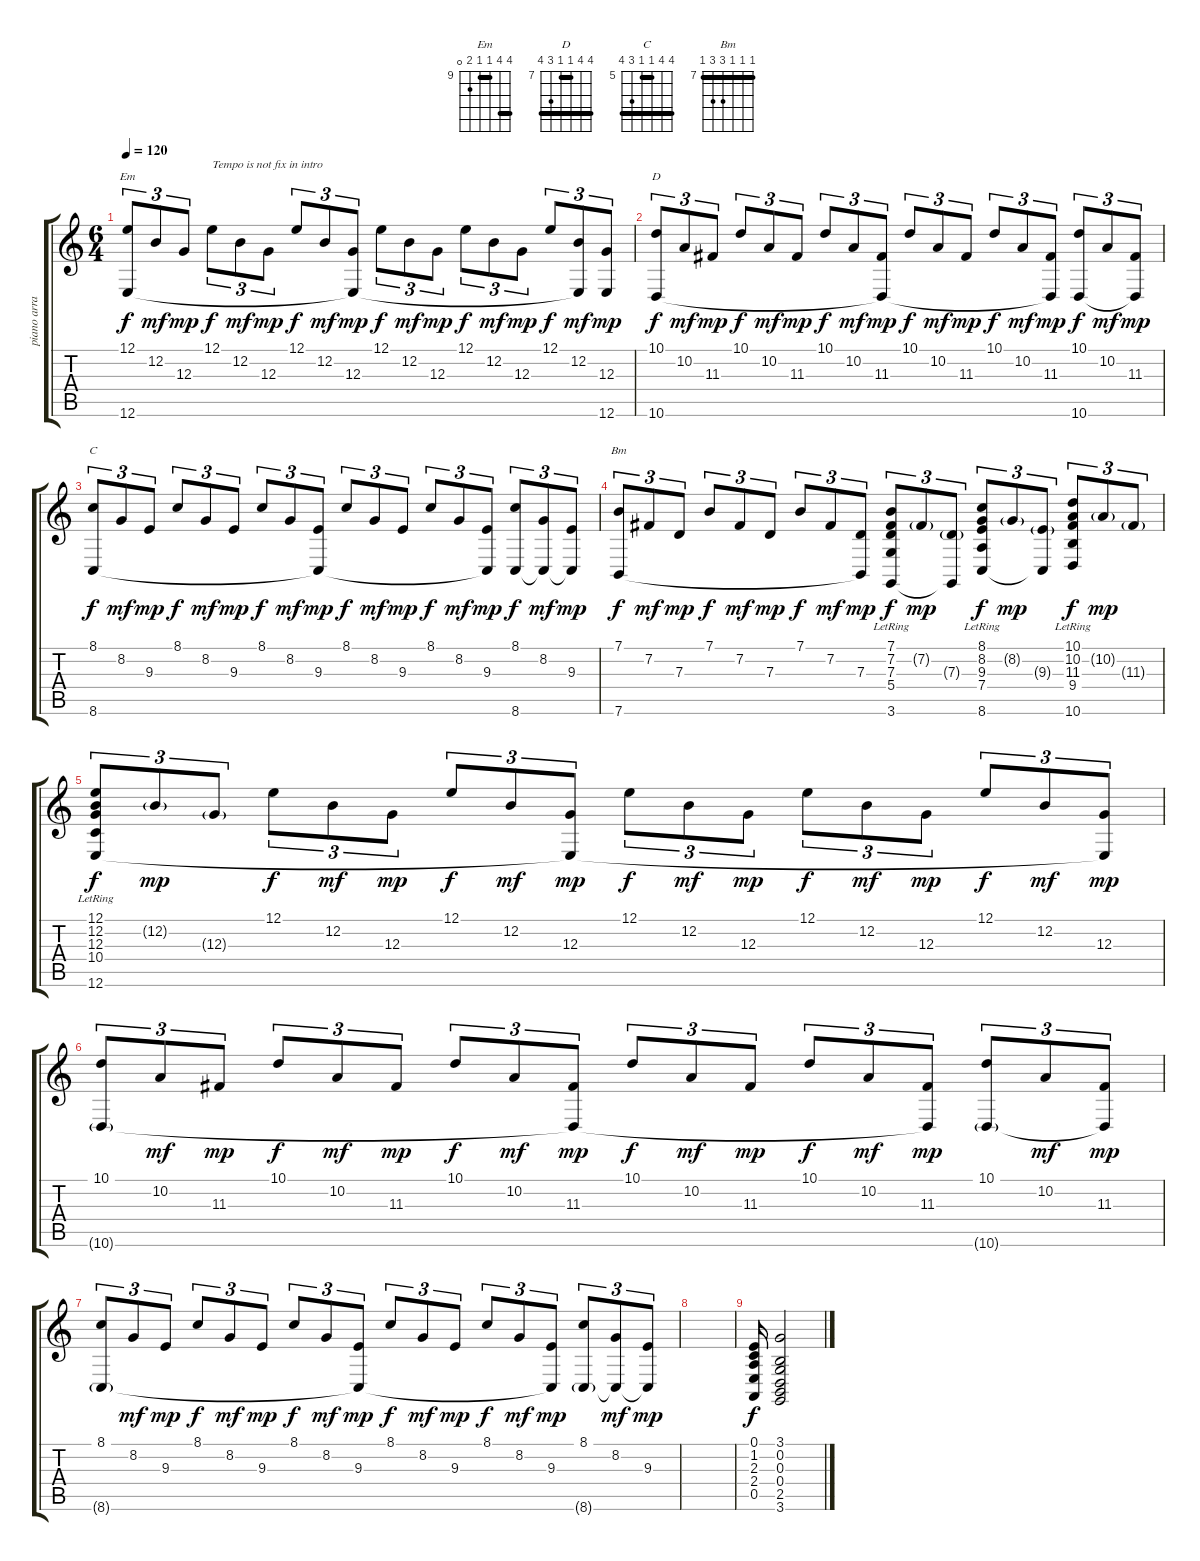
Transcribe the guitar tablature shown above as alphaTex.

\track ("piano arranged for guitar" "piano arra") {instrument brightacousticpiano}
\staff {score tabs}
\tuning (E4 B3 G3 D3 A2 E2) {hide}
\chord ("Em" 12 12 9 9 10 0) {firstfret 9 barre (9 12)}
\chord ("D" 10 10 7 7 9 10) {firstfret 7 barre (7 10)}
\chord ("C" 8 8 5 5 7 8) {firstfret 5 barre (5 8)}
\chord ("Bm" 7 7 7 9 9 7) {firstfret 7 barre 7}
\ts (6 4)
\tempo 120
\clef g2
\ks c
(12.1 12.6).8{tu (3 2) ch "Em" dy f instrument brightacousticpiano} 12.2.8{tu (3 2) dy mf} 12.3.8{tu (3 2) dy mp} 12.1.8{tu (3 2) txt "Tempo is not fix in intro" dy f} 12.2.8{tu (3 2) dy mf} 12.3.8{tu (3 2) dy mp} 12.1.8{tu (3 2) dy f} 12.2.8{tu (3 2) dy mf} (12.3 12.6{t}).8{tu (3 2) dy mp} 12.1.8{tu (3 2) dy f} 12.2.8{tu (3 2) dy mf} 12.3.8{tu (3 2) dy mp} 12.1.8{tu (3 2) dy f} 12.2.8{tu (3 2) dy mf} 12.3.8{tu (3 2) dy mp} 12.1.8{tu (3 2) dy f} (12.2 12.6{t}).8{tu (3 2) dy mf} (12.3 12.6).8{tu (3 2) dy mp} |
(10.1 10.6).8{tu (3 2) ch "D" dy f} 10.2.8{tu (3 2) dy mf} 11.3.8{tu (3 2) dy mp} 10.1.8{tu (3 2) dy f} 10.2.8{tu (3 2) dy mf} 11.3.8{tu (3 2) dy mp} 10.1.8{tu (3 2) dy f} 10.2.8{tu (3 2) dy mf} (11.3 10.6{t}).8{tu (3 2) dy mp} 10.1.8{tu (3 2) dy f} 10.2.8{tu (3 2) dy mf} 11.3.8{tu (3 2) dy mp} 10.1.8{tu (3 2) dy f} 10.2.8{tu (3 2) dy mf} (11.3 10.6{t}).8{tu (3 2) dy mp} (10.1 10.6).8{tu (3 2) dy f} 10.2.8{tu (3 2) dy mf} (11.3 10.6{t}).8{tu (3 2) dy mp} |
(8.1 8.6).8{tu (3 2) ch "C" dy f} 8.2.8{tu (3 2) dy mf} 9.3.8{tu (3 2) dy mp} 8.1.8{tu (3 2) dy f} 8.2.8{tu (3 2) dy mf} 9.3.8{tu (3 2) dy mp} 8.1.8{tu (3 2) dy f} 8.2.8{tu (3 2) dy mf} (9.3 8.6{t}).8{tu (3 2) dy mp} 8.1.8{tu (3 2) dy f} 8.2.8{tu (3 2) dy mf} 9.3.8{tu (3 2) dy mp} 8.1.8{tu (3 2) dy f} 8.2.8{tu (3 2) dy mf} (9.3 8.6{t}).8{tu (3 2) dy mp} (8.1 8.6).8{tu (3 2) dy f} (8.2 8.6{t}).8{tu (3 2) dy mf} (9.3 8.6{t}).8{tu (3 2) dy mp} |
(7.1 7.6).8{tu (3 2) ch "Bm" dy f} 7.2.8{tu (3 2) dy mf} 7.3.8{tu (3 2) dy mp} 7.1.8{tu (3 2) dy f} 7.2.8{tu (3 2) dy mf} 7.3.8{tu (3 2) dy mp} 7.1.8{tu (3 2) dy f} 7.2.8{tu (3 2) dy mf} (7.3 7.6{t}).8{tu (3 2) dy mp} (7.1{lr} 7.2{lr} 7.3{lr} 5.4{lr} 3.6{lr}).8{tu (3 2) dy f} 7.2{g}.8{tu (3 2) dy mp} (7.3{g} 3.6{t}).8{tu (3 2)} (8.1{lr} 8.2{lr} 9.3{lr} 7.4{lr} 8.6{lr}).8{tu (3 2) dy f} 8.2{g}.8{tu (3 2) dy mp} (9.3{g} 8.6{t}).8{tu (3 2)} (10.1{lr} 10.2{lr} 11.3{lr} 9.4{lr} 10.6{lr}).8{tu (3 2) dy f} 10.2{g}.8{tu (3 2) dy mp} 11.3{g}.8{tu (3 2)} |
(12.1{lr} 12.2{lr} 12.3{lr} 10.4{lr} 12.6{lr}).8{tu (3 2) dy f} 12.2{g}.8{tu (3 2) dy mp} 12.3{g}.8{tu (3 2)} 12.1.8{tu (3 2) dy f} 12.2.8{tu (3 2) dy mf} 12.3.8{tu (3 2) dy mp} 12.1.8{tu (3 2) dy f} 12.2.8{tu (3 2) dy mf} (12.3 12.6{t}).8{tu (3 2) dy mp} 12.1.8{tu (3 2) dy f} 12.2.8{tu (3 2) dy mf} 12.3.8{tu (3 2) dy mp} 12.1.8{tu (3 2) dy f} 12.2.8{tu (3 2) dy mf} 12.3.8{tu (3 2) dy mp} 12.1.8{tu (3 2) dy f} 12.2.8{tu (3 2) dy mf} (12.3 12.6{t}).8{tu (3 2) dy mp} |
(10.1 10.6{g}).8{tu (3 2)} 10.2.8{tu (3 2) dy mf} 11.3.8{tu (3 2) dy mp} 10.1.8{tu (3 2) dy f} 10.2.8{tu (3 2) dy mf} 11.3.8{tu (3 2) dy mp} 10.1.8{tu (3 2) dy f} 10.2.8{tu (3 2) dy mf} (11.3 10.6{t}).8{tu (3 2) dy mp} 10.1.8{tu (3 2) dy f} 10.2.8{tu (3 2) dy mf} 11.3.8{tu (3 2) dy mp} 10.1.8{tu (3 2) dy f} 10.2.8{tu (3 2) dy mf} (11.3 10.6{t}).8{tu (3 2) dy mp} (10.1 10.6{g}).8{tu (3 2)} 10.2.8{tu (3 2) dy mf} (11.3 10.6{t}).8{tu (3 2) dy mp} |
(8.1 8.6{g}).8{tu (3 2)} 8.2.8{tu (3 2) dy mf} 9.3.8{tu (3 2) dy mp} 8.1.8{tu (3 2) dy f} 8.2.8{tu (3 2) dy mf} 9.3.8{tu (3 2) dy mp} 8.1.8{tu (3 2) dy f} 8.2.8{tu (3 2) dy mf} (9.3 8.6{t}).8{tu (3 2) dy mp} 8.1.8{tu (3 2) dy f} 8.2.8{tu (3 2) dy mf} 9.3.8{tu (3 2) dy mp} 8.1.8{tu (3 2) dy f} 8.2.8{tu (3 2) dy mf} (9.3 8.6{t}).8{tu (3 2) dy mp} (8.1 8.6{g}).8{tu (3 2)} (8.2 8.6{t}).8{tu (3 2) dy mf} (9.3 8.6{t}).8{tu (3 2) dy mp} |
|
(0.1 1.2 2.3 2.4 0.5).16{dy f} (3.1 0.2 0.3 0.4 2.5 3.6).2
